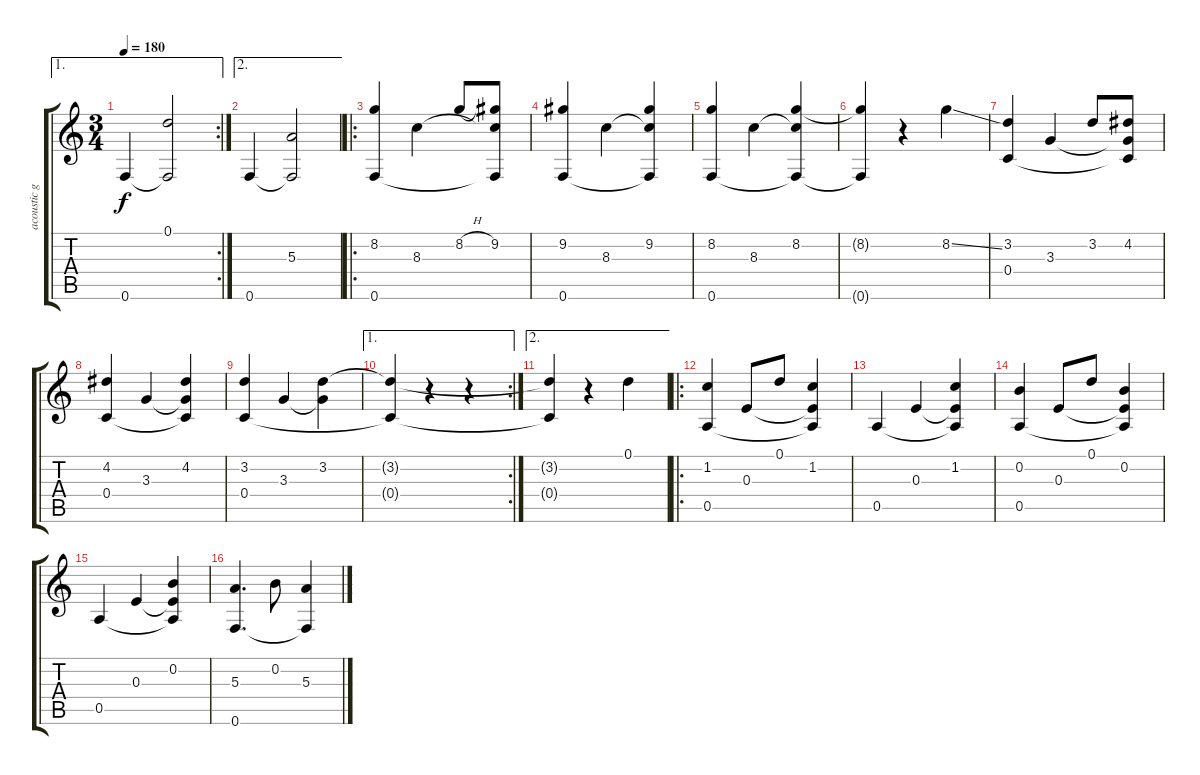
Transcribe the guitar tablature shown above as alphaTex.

\track ("acoustic guitar" "acoustic g") {instrument acousticguitarsteel}
\staff {score tabs}
\tuning (D4 B3 E3 C3 A2 F2) {hide}
\ae 1
\rc 2
\ts (3 4)
\tempo 180
\clef g2
\ks c
0.6.4{dy f} (0.1 0.6{t}).2 |
\ae 2
0.6.4 (5.3 0.6{t}).2 |
\ro
(8.2 0.6).4 8.3.4 8.2{h}.8 (9.2 8.3{t} 0.6{t}).8 |
(9.2 0.6).4 8.3.4 (9.2 8.3{t} 0.6{t}).4 |
(8.2 0.6).4 8.3.4 (8.2 8.3{t} 0.6{t}).4 |
(8.2{t} 0.6{t}).4 r.4 8.2{ss}.4 |
(3.2 0.4).4 3.3.4 3.2.8 (4.2 3.3{t} 0.4{t}).8 |
(4.2 0.4).4 3.3.4 (4.2 3.3{t} 0.4{t}).4 |
(3.2 0.4).4 3.3.4 (3.2 3.3{t}).4 |
\ae 1
\rc 2
(3.2{t} 0.4{t}).4 r.4 r.4 |
\ae 2
(3.2{t} 0.4{t}).4 r.4 0.1.4 |
\ro
(1.2 0.5).4 0.3.8 0.1.8 (1.2 0.3{t} 0.5{t}).4 |
0.5.4 0.3.4 (1.2 0.3{t} 0.5{t}).4 |
(0.2 0.5).4 0.3.8 0.1.8 (0.2 0.3{t} 0.5{t}).4 |
0.5.4 0.3.4 (0.2 0.3{t} 0.5{t}).4 |
(5.3 0.6).4{d} 0.2.8 (5.3 0.6{t}).4
